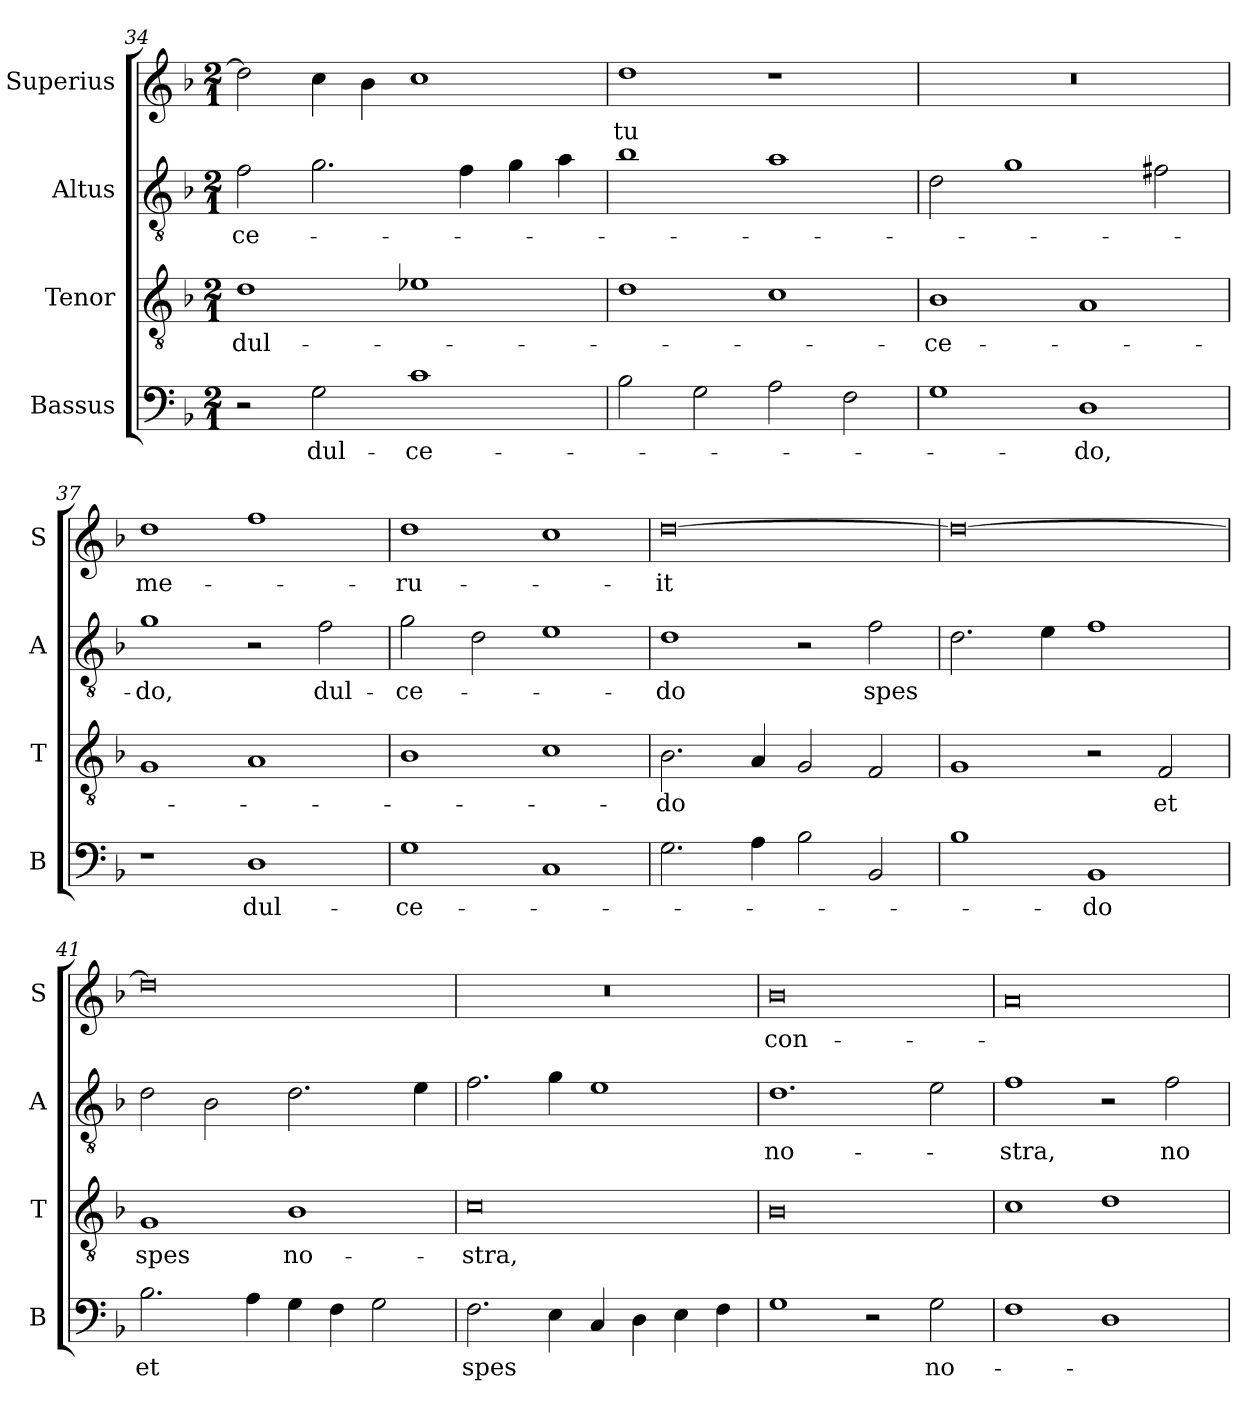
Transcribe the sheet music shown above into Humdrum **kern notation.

**kern	**text	**kern	**text	**kern	**text	**kern	**text
*part4	*part4	*part3	*part3	*part2	*part2	*part1	*part1
*staff4	*staff4	*staff3	*staff3	*staff2	*staff2	*staff1	*staff1
*I"Bassus	*	*I"Tenor	*	*I"Altus	*	*I"Superius	*
*I'B	*	*I'T	*	*I'A	*	*I'S	*
*clefF4	*	*clefGv2	*	*clefGv2	*	*clefG2	*
*k[b-]	*	*k[b-]	*	*k[b-]	*	*k[b-]	*
*F:	*	*F:	*	*F:	*	*F:	*
*M2/1	*	*M2/1	*	*M2/1	*	*M2/1	*
=34	=34	=34	=34	=34	=34	=34	=34
2r	.	1d	dul-	2f	-ce-	2dd]	.
2G	dul-	.	.	2.g	.	4cc	.
.	.	.	.	.	.	4b-	.
1c	-ce-	1e-X	.	.	.	1cc	.
.	.	.	.	4f	.	.	.
.	.	.	.	4g	.	.	.
.	.	.	.	4a	.	.	.
=35	=35	=35	=35	=35	=35	=35	=35
2B-	.	1d	.	1b-	.	1dd	-tu
2G	.	.	.	.	.	.	.
2A	.	1c	.	1a	.	1r	.
2F	.	.	.	.	.	.	.
=36	=36	=36	=36	=36	=36	=36	=36
1G	.	1B-	-ce-	2d	.	0r	.
.	.	.	.	1g	.	.	.
1D	-do,	1A	.	.	.	.	.
.	.	.	.	2f#X	.	.	.
=37	=37	=37	=37	=37	=37	=37	=37
1r	.	1G	.	1g	-do,	1dd	me-
1D	dul-	1A	.	2r	.	1ff	.
.	.	.	.	2f	dul-	.	.
=38	=38	=38	=38	=38	=38	=38	=38
1G	-ce-	1B-	.	2g	-ce-	1dd	-ru-
.	.	.	.	2d	.	.	.
1C	.	1c	.	1e	.	1cc	.
=39	=39	=39	=39	=39	=39	=39	=39
2.G	.	2.B-	-do	1d	-do	[0dd	-it
4A	.	4A	.	.	.	.	.
2B-	.	2G	.	2r	.	.	.
2BB-	.	2F	.	2f	spes	.	.
=40	=40	=40	=40	=40	=40	=40	=40
1B-	.	1G	.	2.d	.	0dd_	.
.	.	.	.	4e	.	.	.
1BB-	-do	2r	.	1f	.	.	.
.	.	2F	et	.	.	.	.
=41	=41	=41	=41	=41	=41	=41	=41
2.B-	et	1G	spes	2d	.	0dd]	.
.	.	.	.	2B-	.	.	.
4A	.	.	.	.	.	.	.
4G	.	1B-	no-	2.d	.	.	.
4F	.	.	.	.	.	.	.
2G	.	.	.	.	.	.	.
.	.	.	.	4e	.	.	.
=42	=42	=42	=42	=42	=42	=42	=42
2.F	spes	0c	-stra,	2.f	.	0r	.
4E	.	.	.	4g	.	.	.
4C	.	.	.	1e	.	.	.
4D	.	.	.	.	.	.	.
4E	.	.	.	.	.	.	.
4F	.	.	.	.	.	.	.
=43	=43	=43	=43	=43	=43	=43	=43
1G	.	0B-	.	1.d	no-	0b-	con-
2r	.	.	.	.	.	.	.
2G	no-	.	.	2e	.	.	.
=44	=44	=44	=44	=44	=44	=44	=44
1F	.	1c	.	1f	-stra,	0a	.
1D	.	1d	.	2r	.	.	.
.	.	.	.	2f	no-	.	.
=	=	=	=	=	=	=	=
*-	*-	*-	*-	*-	*-	*-	*-
